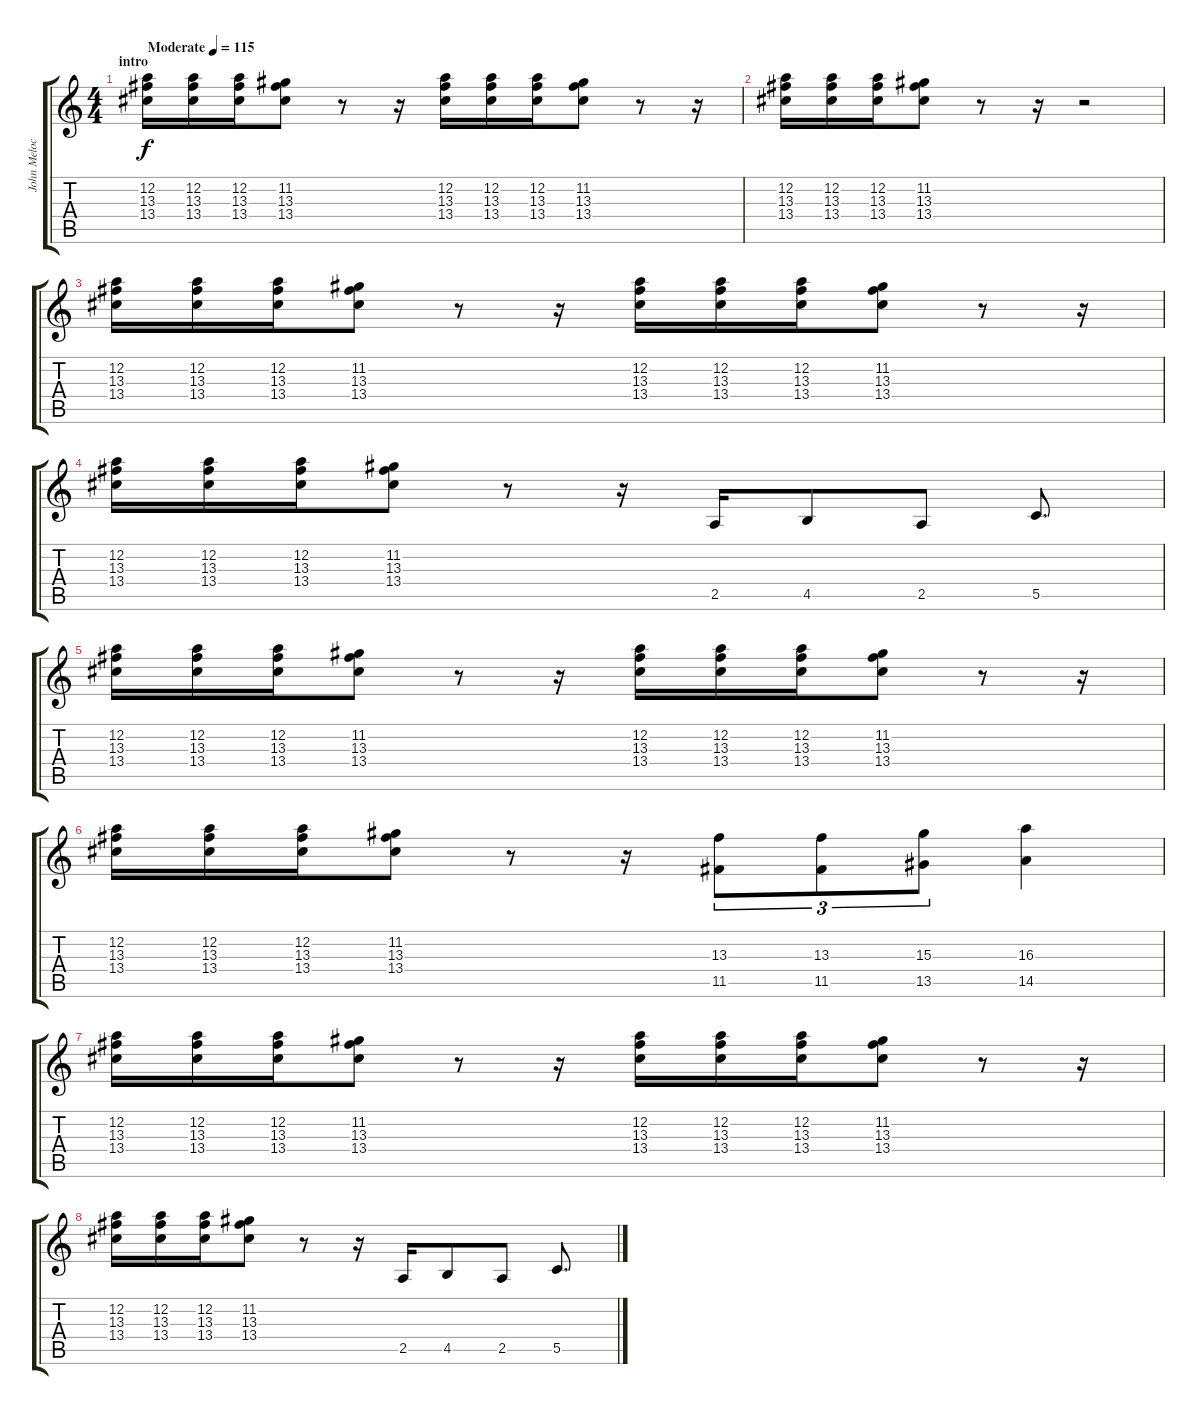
\track ("John Meloche" "John Meloc") {instrument distortionguitar}
\staff {score tabs}
\tuning (D4 A3 F3 C3 G2 D2) {hide}
\ts (4 4)
\section ("" "intro")
\tempo (115 "Moderate")
\clef g2
\ks c
(12.2 13.3 13.4).16{dy f instrument distortionguitar} (12.2 13.3 13.4).16 (12.2 13.3 13.4).16 (11.2 13.3 13.4).8 r.8 r.16 (12.2 13.3 13.4).16 (12.2 13.3 13.4).16 (12.2 13.3 13.4).16 (11.2 13.3 13.4).8 r.8 r.16 |
(12.2 13.3 13.4).16 (12.2 13.3 13.4).16 (12.2 13.3 13.4).16 (11.2 13.3 13.4).8 r.8 r.16 r.2 |
(12.2 13.3 13.4).16 (12.2 13.3 13.4).16 (12.2 13.3 13.4).16 (11.2 13.3 13.4).8 r.8 r.16 (12.2 13.3 13.4).16 (12.2 13.3 13.4).16 (12.2 13.3 13.4).16 (11.2 13.3 13.4).8 r.8 r.16 |
(12.2 13.3 13.4).16 (12.2 13.3 13.4).16 (12.2 13.3 13.4).16 (11.2 13.3 13.4).8 r.8 r.16 2.5.16 4.5.8 2.5.8 5.5.8{d} |
(12.2 13.3 13.4).16 (12.2 13.3 13.4).16 (12.2 13.3 13.4).16 (11.2 13.3 13.4).8 r.8 r.16 (12.2 13.3 13.4).16 (12.2 13.3 13.4).16 (12.2 13.3 13.4).16 (11.2 13.3 13.4).8 r.8 r.16 |
(12.2 13.3 13.4).16 (12.2 13.3 13.4).16 (12.2 13.3 13.4).16 (11.2 13.3 13.4).8 r.8 r.16 (13.3 11.5).8{tu (3 2)} (13.3 11.5).8{tu (3 2)} (15.3 13.5).8{tu (3 2)} (16.3 14.5).4 |
(12.2 13.3 13.4).16 (12.2 13.3 13.4).16 (12.2 13.3 13.4).16 (11.2 13.3 13.4).8 r.8 r.16 (12.2 13.3 13.4).16 (12.2 13.3 13.4).16 (12.2 13.3 13.4).16 (11.2 13.3 13.4).8 r.8 r.16 |
(12.2 13.3 13.4).16 (12.2 13.3 13.4).16 (12.2 13.3 13.4).16 (11.2 13.3 13.4).8 r.8 r.16 2.5.16 4.5.8 2.5.8 5.5.8{d}
